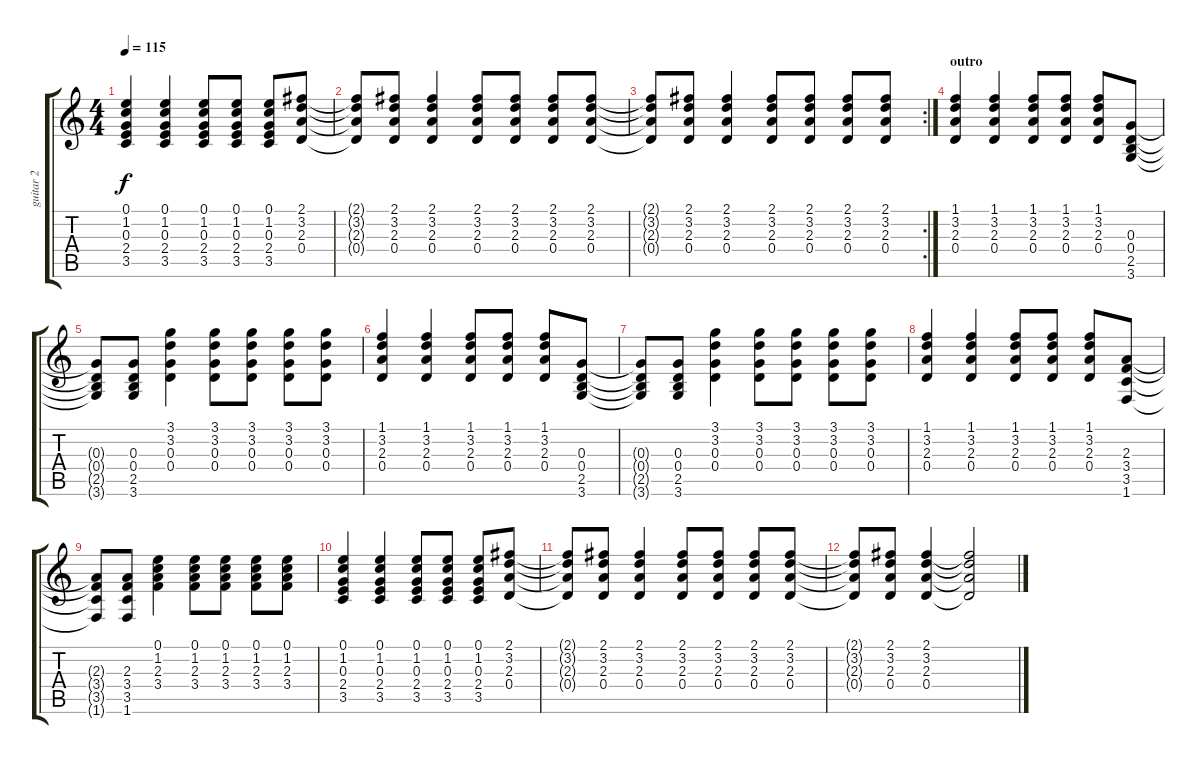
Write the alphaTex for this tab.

\track ("guitar 2" "guitar 2") {instrument acousticguitarsteel}
\staff {score tabs}
\tuning (E4 B3 G3 D3 A2 E2) {hide}
\ts (4 4)
\tempo 115
\clef g2
\ks c
(0.1 1.2 0.3 2.4 3.5).4{dy f} (0.1 1.2 0.3 2.4 3.5).4 (0.1 1.2 0.3 2.4 3.5).8 (0.1 1.2 0.3 2.4 3.5).8 (0.1 1.2 0.3 2.4 3.5).8 (2.1 3.2 2.3 0.4).8 |
(2.1{t} 3.2{t} 2.3{t} 0.4{t}).8 (2.1 3.2 2.3 0.4).8 (2.1 3.2 2.3 0.4).4 (2.1 3.2 2.3 0.4).8 (2.1 3.2 2.3 0.4).8 (2.1 3.2 2.3 0.4).8 (2.1 3.2 2.3 0.4).8 |
\rc 2
(2.1{t} 3.2{t} 2.3{t} 0.4{t}).8 (2.1 3.2 2.3 0.4).8 (2.1 3.2 2.3 0.4).4 (2.1 3.2 2.3 0.4).8 (2.1 3.2 2.3 0.4).8 (2.1 3.2 2.3 0.4).8 (2.1 3.2 2.3 0.4).8 |
\section ("" "outro")
(1.1 3.2 2.3 0.4).4 (1.1 3.2 2.3 0.4).4 (1.1 3.2 2.3 0.4).8 (1.1 3.2 2.3 0.4).8 (1.1 3.2 2.3 0.4).8 (0.3 0.4 2.5 3.6).8 |
(0.3{t} 0.4{t} 2.5{t} 3.6{t}).8 (0.3 0.4 2.5 3.6).8 (3.1 3.2 0.3 0.4).4 (3.1 3.2 0.3 0.4).8 (3.1 3.2 0.3 0.4).8 (3.1 3.2 0.3 0.4).8 (3.1 3.2 0.3 0.4).8 |
(1.1 3.2 2.3 0.4).4 (1.1 3.2 2.3 0.4).4 (1.1 3.2 2.3 0.4).8 (1.1 3.2 2.3 0.4).8 (1.1 3.2 2.3 0.4).8 (0.3 0.4 2.5 3.6).8 |
(0.3{t} 0.4{t} 2.5{t} 3.6{t}).8 (0.3 0.4 2.5 3.6).8 (3.1 3.2 0.3 0.4).4 (3.1 3.2 0.3 0.4).8 (3.1 3.2 0.3 0.4).8 (3.1 3.2 0.3 0.4).8 (3.1 3.2 0.3 0.4).8 |
(1.1 3.2 2.3 0.4).4 (1.1 3.2 2.3 0.4).4 (1.1 3.2 2.3 0.4).8 (1.1 3.2 2.3 0.4).8 (1.1 3.2 2.3 0.4).8 (2.3 3.4 3.5 1.6).8 |
(2.3{t} 3.4{t} 3.5{t} 1.6{t}).8 (2.3 3.4 3.5 1.6).8 (0.1 1.2 2.3 3.4).4 (0.1 1.2 2.3 3.4).8 (0.1 1.2 2.3 3.4).8 (0.1 1.2 2.3 3.4).8 (0.1 1.2 2.3 3.4).8 |
(0.1 1.2 0.3 2.4 3.5).4 (0.1 1.2 0.3 2.4 3.5).4 (0.1 1.2 0.3 2.4 3.5).8 (0.1 1.2 0.3 2.4 3.5).8 (0.1 1.2 0.3 2.4 3.5).8 (2.1 3.2 2.3 0.4).8 |
(2.1{t} 3.2{t} 2.3{t} 0.4{t}).8 (2.1 3.2 2.3 0.4).8 (2.1 3.2 2.3 0.4).4 (2.1 3.2 2.3 0.4).8 (2.1 3.2 2.3 0.4).8 (2.1 3.2 2.3 0.4).8 (2.1 3.2 2.3 0.4).8 |
(2.1{t} 3.2{t} 2.3{t} 0.4{t}).8 (2.1 3.2 2.3 0.4).8 (2.1 3.2 2.3 0.4).4 (2.1{t} 3.2{t} 2.3{t} 0.4{t}).2
